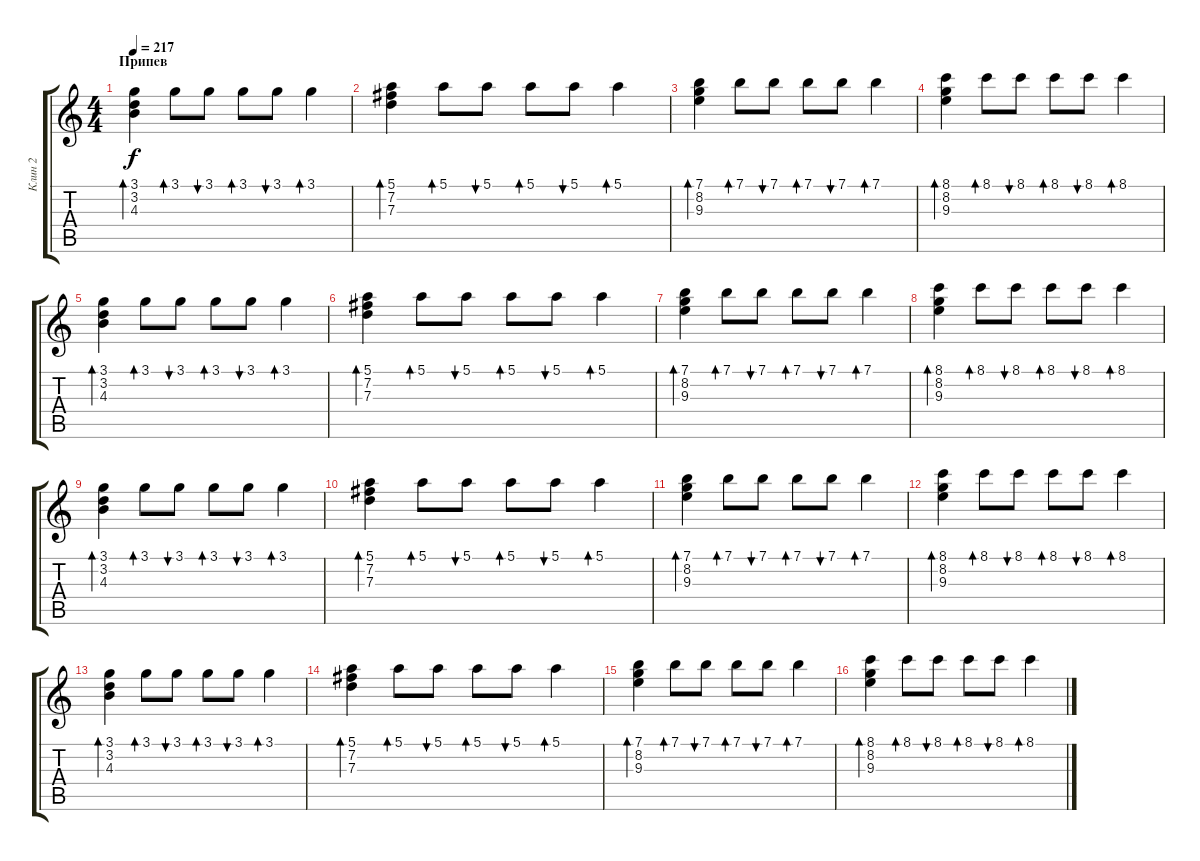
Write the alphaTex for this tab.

\track ("Клин 2" "Клин 2") {instrument electricguitarjazz}
\staff {score tabs}
\tuning (E4 B3 G3 D3 A2 E2) {hide}
\ts (4 4)
\section ("" "Припев")
\tempo 217
\clef g2
\ks c
(3.1 3.2 4.3).4{bd 480 dy f} 3.1.8{bd 60} 3.1.8{bu 60} 3.1.8{bd 60} 3.1.8{bu 60} 3.1.4{bd 60} |
(5.1 7.2 7.3).4{bd 480} 5.1.8{bd 60} 5.1.8{bu 60} 5.1.8{bd 60} 5.1.8{bu 60} 5.1.4{bd 60} |
(7.1 8.2 9.3).4{bd 480} 7.1.8{bd 60} 7.1.8{bu 60} 7.1.8{bd 60} 7.1.8{bu 60} 7.1.4{bd 60} |
(8.1 8.2 9.3).4{bd 480} 8.1.8{bd 60} 8.1.8{bu 60} 8.1.8{bd 60} 8.1.8{bu 60} 8.1.4{bd 60} |
(3.1 3.2 4.3).4{bd 480} 3.1.8{bd 60} 3.1.8{bu 60} 3.1.8{bd 60} 3.1.8{bu 60} 3.1.4{bd 60} |
(5.1 7.2 7.3).4{bd 480} 5.1.8{bd 60} 5.1.8{bu 60} 5.1.8{bd 60} 5.1.8{bu 60} 5.1.4{bd 60} |
(7.1 8.2 9.3).4{bd 480} 7.1.8{bd 60} 7.1.8{bu 60} 7.1.8{bd 60} 7.1.8{bu 60} 7.1.4{bd 60} |
(8.1 8.2 9.3).4{bd 480} 8.1.8{bd 60} 8.1.8{bu 60} 8.1.8{bd 60} 8.1.8{bu 60} 8.1.4{bd 60} |
(3.1 3.2 4.3).4{bd 480} 3.1.8{bd 60} 3.1.8{bu 60} 3.1.8{bd 60} 3.1.8{bu 60} 3.1.4{bd 60} |
(5.1 7.2 7.3).4{bd 480} 5.1.8{bd 60} 5.1.8{bu 60} 5.1.8{bd 60} 5.1.8{bu 60} 5.1.4{bd 60} |
(7.1 8.2 9.3).4{bd 480} 7.1.8{bd 60} 7.1.8{bu 60} 7.1.8{bd 60} 7.1.8{bu 60} 7.1.4{bd 60} |
(8.1 8.2 9.3).4{bd 480} 8.1.8{bd 60} 8.1.8{bu 60} 8.1.8{bd 60} 8.1.8{bu 60} 8.1.4{bd 60} |
(3.1 3.2 4.3).4{bd 480} 3.1.8{bd 60} 3.1.8{bu 60} 3.1.8{bd 60} 3.1.8{bu 60} 3.1.4{bd 60} |
(5.1 7.2 7.3).4{bd 480} 5.1.8{bd 60} 5.1.8{bu 60} 5.1.8{bd 60} 5.1.8{bu 60} 5.1.4{bd 60} |
(7.1 8.2 9.3).4{bd 480} 7.1.8{bd 60} 7.1.8{bu 60} 7.1.8{bd 60} 7.1.8{bu 60} 7.1.4{bd 60} |
(8.1 8.2 9.3).4{bd 480} 8.1.8{bd 60} 8.1.8{bu 60} 8.1.8{bd 60} 8.1.8{bu 60} 8.1.4{bd 60}
